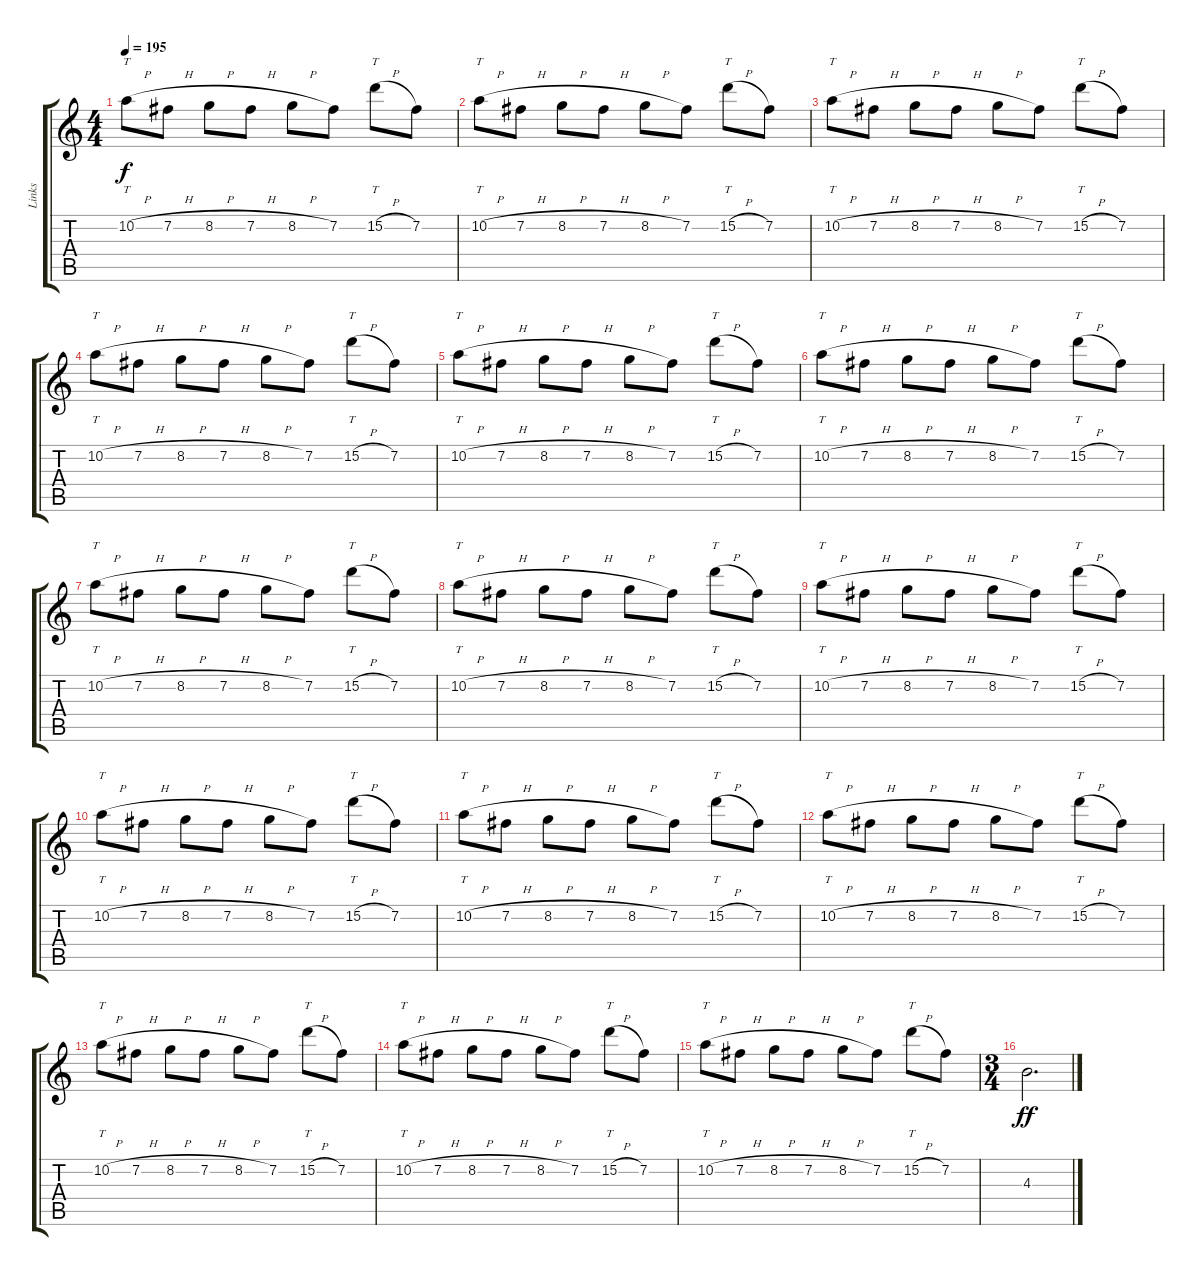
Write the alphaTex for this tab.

\track ("Links" "Links") {instrument distortionguitar}
\staff {score tabs}
\tuning (E4 B3 G3 D3 A2 D2) {hide}
\ts (4 4)
\tempo 195
\clef g2
\ks c
10.2{h}.8{tt dy f} 7.2{h}.8 8.2{h}.8 7.2{h}.8 8.2{h}.8 7.2.8 15.2{h}.8{tt} 7.2.8 |
10.2{h}.8{tt} 7.2{h}.8 8.2{h}.8 7.2{h}.8 8.2{h}.8 7.2.8 15.2{h}.8{tt} 7.2.8 |
10.2{h}.8{tt} 7.2{h}.8 8.2{h}.8 7.2{h}.8 8.2{h}.8 7.2.8 15.2{h}.8{tt} 7.2.8 |
10.2{h}.8{tt} 7.2{h}.8 8.2{h}.8 7.2{h}.8 8.2{h}.8 7.2.8 15.2{h}.8{tt} 7.2.8 |
10.2{h}.8{tt} 7.2{h}.8 8.2{h}.8 7.2{h}.8 8.2{h}.8 7.2.8 15.2{h}.8{tt} 7.2.8 |
10.2{h}.8{tt} 7.2{h}.8 8.2{h}.8 7.2{h}.8 8.2{h}.8 7.2.8 15.2{h}.8{tt} 7.2.8 |
10.2{h}.8{tt} 7.2{h}.8 8.2{h}.8 7.2{h}.8 8.2{h}.8 7.2.8 15.2{h}.8{tt} 7.2.8 |
10.2{h}.8{tt} 7.2{h}.8 8.2{h}.8 7.2{h}.8 8.2{h}.8 7.2.8 15.2{h}.8{tt} 7.2.8 |
10.2{h}.8{tt} 7.2{h}.8 8.2{h}.8 7.2{h}.8 8.2{h}.8 7.2.8 15.2{h}.8{tt} 7.2.8 |
10.2{h}.8{tt} 7.2{h}.8 8.2{h}.8 7.2{h}.8 8.2{h}.8 7.2.8 15.2{h}.8{tt} 7.2.8 |
10.2{h}.8{tt} 7.2{h}.8 8.2{h}.8 7.2{h}.8 8.2{h}.8 7.2.8 15.2{h}.8{tt} 7.2.8 |
10.2{h}.8{tt} 7.2{h}.8 8.2{h}.8 7.2{h}.8 8.2{h}.8 7.2.8 15.2{h}.8{tt} 7.2.8 |
10.2{h}.8{tt} 7.2{h}.8 8.2{h}.8 7.2{h}.8 8.2{h}.8 7.2.8 15.2{h}.8{tt} 7.2.8 |
10.2{h}.8{tt} 7.2{h}.8 8.2{h}.8 7.2{h}.8 8.2{h}.8 7.2.8 15.2{h}.8{tt} 7.2.8 |
10.2{h}.8{tt} 7.2{h}.8 8.2{h}.8 7.2{h}.8 8.2{h}.8 7.2.8 15.2{h}.8{tt} 7.2.8 |
\ts (3 4)
4.3.2{d dy ff}
